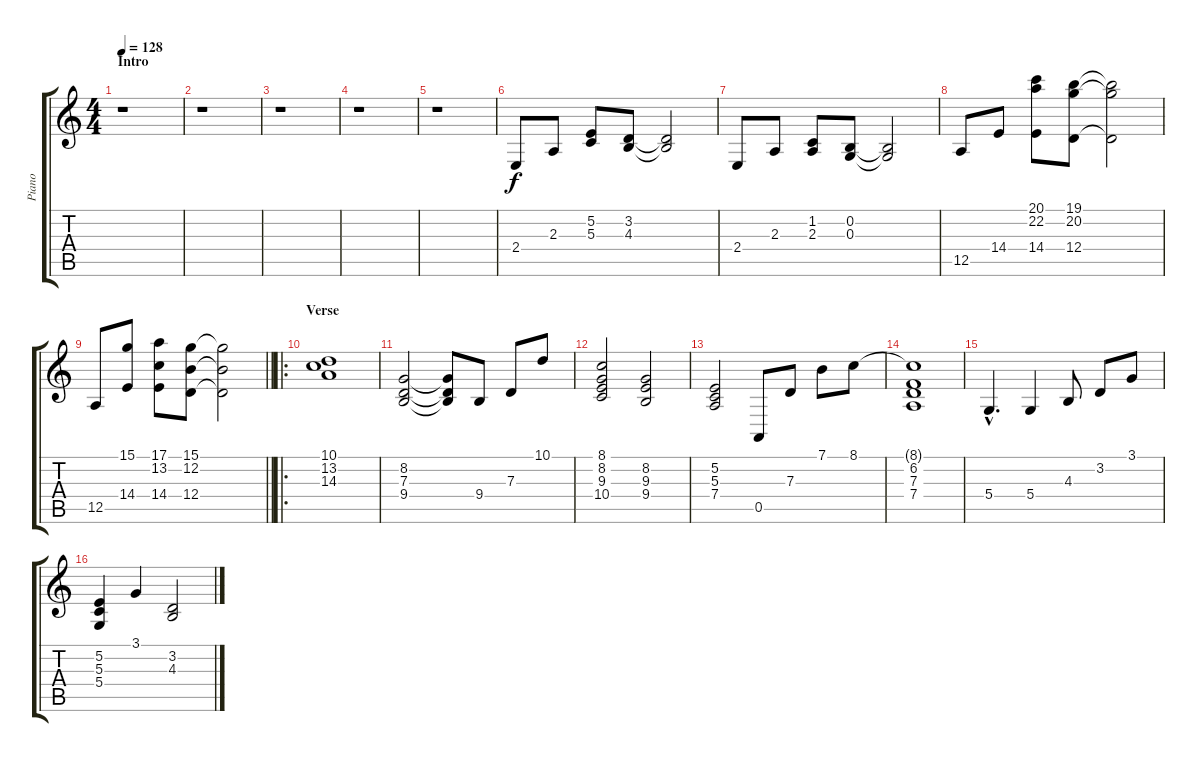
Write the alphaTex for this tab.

\track ("Piano" "Piano") {instrument acousticgrandpiano}
\staff {score tabs}
\tuning (E4 B3 G3 D3 A2 D2) {hide}
\ts (4 4)
\section ("" "Intro")
\tempo 128
\clef g2
\ks c
r.1{dy f instrument acousticgrandpiano} |
r.1 |
r.1 |
r.1 |
r.1 |
2.4.8 2.3.8 (5.2 5.3).8 (3.2 4.3).8 (3.2{t} 4.3{t}).2 |
2.4.8 2.3.8 (1.2 2.3).8 (0.2 0.3).8 (0.2{t} 0.3{t}).2 |
12.5.8 14.4.8 (20.1 22.2 14.4).8 (19.1 20.2 12.4).8 (19.1{t} 20.2{t} 12.4{t}).2 |
\barLineRight lightlight
12.5.8 (15.1 14.4).8 (17.1 13.2 14.4).8 (15.1 12.2 12.4).8 (15.1{t} 12.2{t} 12.4{t}).2 |
\ro
\section ("" "Verse")
(10.1 13.2 14.3).1 |
(8.2 7.3 9.4).2 (8.2{t} 7.3{t} 9.4{t}).8 9.4.8 7.3.8 10.1.8 |
(8.1 8.2 9.3 10.4).2 (8.2 9.3 9.4).2 |
(5.2 5.3 7.4).2 0.5.8 7.3.8 7.1.8 8.1.8 |
(8.1{t} 6.2 7.3 7.4).1 |
5.4{hac}.4{d} 5.4.4 4.3.8 3.2.8 3.1.8 |
(5.2 5.3 5.4).4 3.1.4 (3.2 4.3).2
